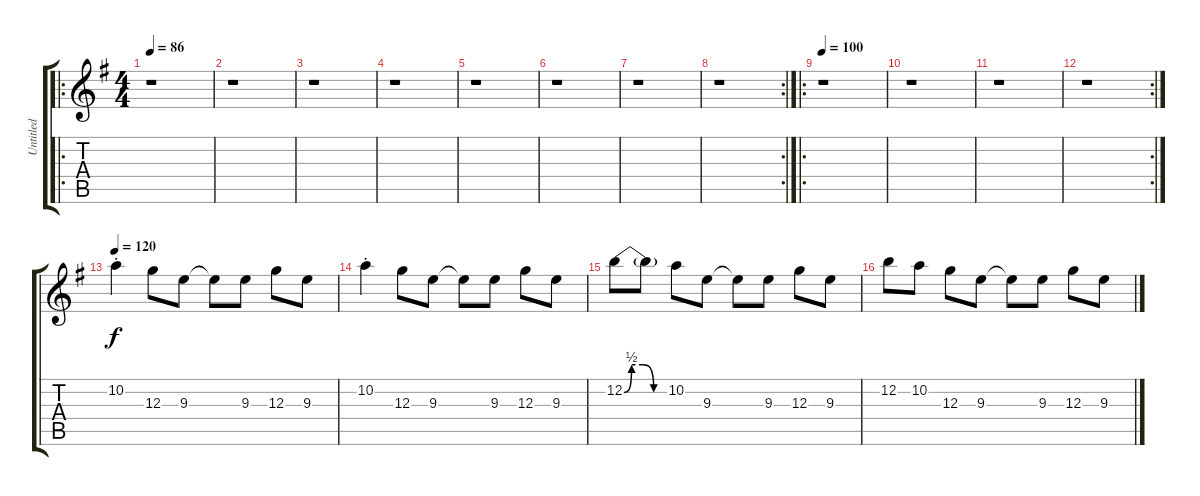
\track ("Untitled" "Untitled") {instrument distortionguitar}
\staff {score tabs}
\tuning (E4 B3 G3 D3 A2 E2) {hide}
\ro
\ts (4 4)
\tempo 86
\clef g2
\ks g
r.1{dy f instrument distortionguitar} |
r.1 |
r.1 |
r.1 |
r.1 |
r.1 |
r.1 |
\rc 2
r.1 |
\ro
\tempo 100
r.1 |
r.1 |
r.1 |
\rc 2
r.1 |
\tempo 120
10.2{st}.4 12.3.8 9.3.8 9.3{t}.8 9.3.8 12.3.8 9.3.8 |
10.2{st}.4 12.3.8 9.3.8 9.3{t}.8 9.3.8 12.3.8 9.3.8 |
12.2{be (custom 0 0 10 2 25 2 40 0 60 0)}.8 12.2{t}.8 10.2.8 9.3.8 9.3{t}.8 9.3.8 12.3.8 9.3.8 |
12.2.8 10.2.8 12.3.8 9.3.8 9.3{t}.8 9.3.8 12.3.8 9.3.8
